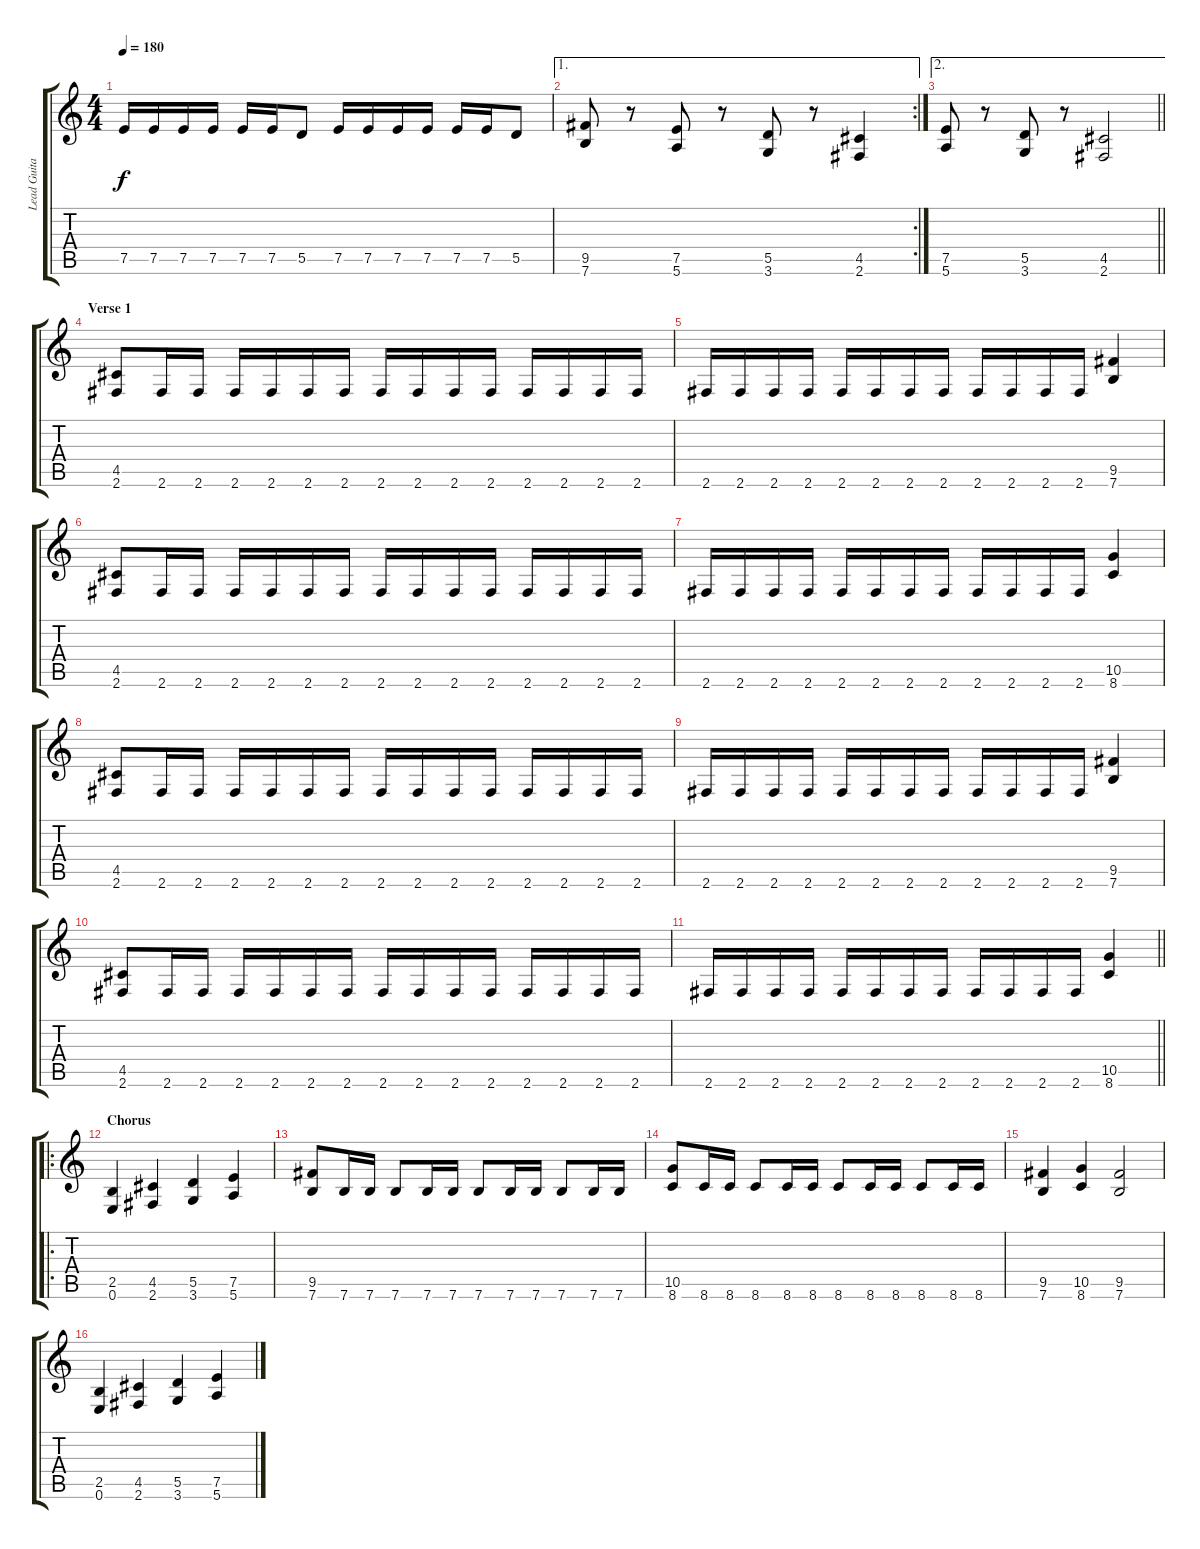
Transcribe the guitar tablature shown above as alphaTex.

\track ("Lead Guitar" "Lead Guita") {instrument distortionguitar}
\staff {score tabs}
\tuning (E4 B3 G3 D3 A2 E2) {hide}
\ts (4 4)
\tempo 180
\clef g2
\ks c
7.5.16{dy f} 7.5.16 7.5.16 7.5.16 7.5.16 7.5.16 5.5.8 7.5.16 7.5.16 7.5.16 7.5.16 7.5.16 7.5.16 5.5.8 |
\ae 1
\rc 2
(9.5 7.6).8 r.8 (7.5 5.6).8 r.8 (5.5 3.6).8 r.8 (4.5 2.6).4 |
\ae 2
\barLineRight lightlight
(7.5 5.6).8 r.8 (5.5 3.6).8 r.8 (4.5 2.6).2 |
\section ("" "Verse 1")
(4.5 2.6).8 2.6.16 2.6.16 2.6.16 2.6.16 2.6.16 2.6.16 2.6.16 2.6.16 2.6.16 2.6.16 2.6.16 2.6.16 2.6.16 2.6.16 |
2.6.16 2.6.16 2.6.16 2.6.16 2.6.16 2.6.16 2.6.16 2.6.16 2.6.16 2.6.16 2.6.16 2.6.16 (9.5 7.6).4 |
(4.5 2.6).8 2.6.16 2.6.16 2.6.16 2.6.16 2.6.16 2.6.16 2.6.16 2.6.16 2.6.16 2.6.16 2.6.16 2.6.16 2.6.16 2.6.16 |
2.6.16 2.6.16 2.6.16 2.6.16 2.6.16 2.6.16 2.6.16 2.6.16 2.6.16 2.6.16 2.6.16 2.6.16 (10.5 8.6).4 |
(4.5 2.6).8 2.6.16 2.6.16 2.6.16 2.6.16 2.6.16 2.6.16 2.6.16 2.6.16 2.6.16 2.6.16 2.6.16 2.6.16 2.6.16 2.6.16 |
2.6.16 2.6.16 2.6.16 2.6.16 2.6.16 2.6.16 2.6.16 2.6.16 2.6.16 2.6.16 2.6.16 2.6.16 (9.5 7.6).4 |
(4.5 2.6).8 2.6.16 2.6.16 2.6.16 2.6.16 2.6.16 2.6.16 2.6.16 2.6.16 2.6.16 2.6.16 2.6.16 2.6.16 2.6.16 2.6.16 |
\barLineRight lightlight
2.6.16 2.6.16 2.6.16 2.6.16 2.6.16 2.6.16 2.6.16 2.6.16 2.6.16 2.6.16 2.6.16 2.6.16 (10.5 8.6).4 |
\ro
\section ("" "Chorus")
(2.5 0.6).4 (4.5 2.6).4 (5.5 3.6).4 (7.5 5.6).4 |
(9.5 7.6).8 7.6.16 7.6.16 7.6.8 7.6.16 7.6.16 7.6.8 7.6.16 7.6.16 7.6.8 7.6.16 7.6.16 |
(10.5 8.6).8 8.6.16 8.6.16 8.6.8 8.6.16 8.6.16 8.6.8 8.6.16 8.6.16 8.6.8 8.6.16 8.6.16 |
(9.5 7.6).4 (10.5 8.6).4 (9.5 7.6).2 |
(2.5 0.6).4 (4.5 2.6).4 (5.5 3.6).4 (7.5 5.6).4
